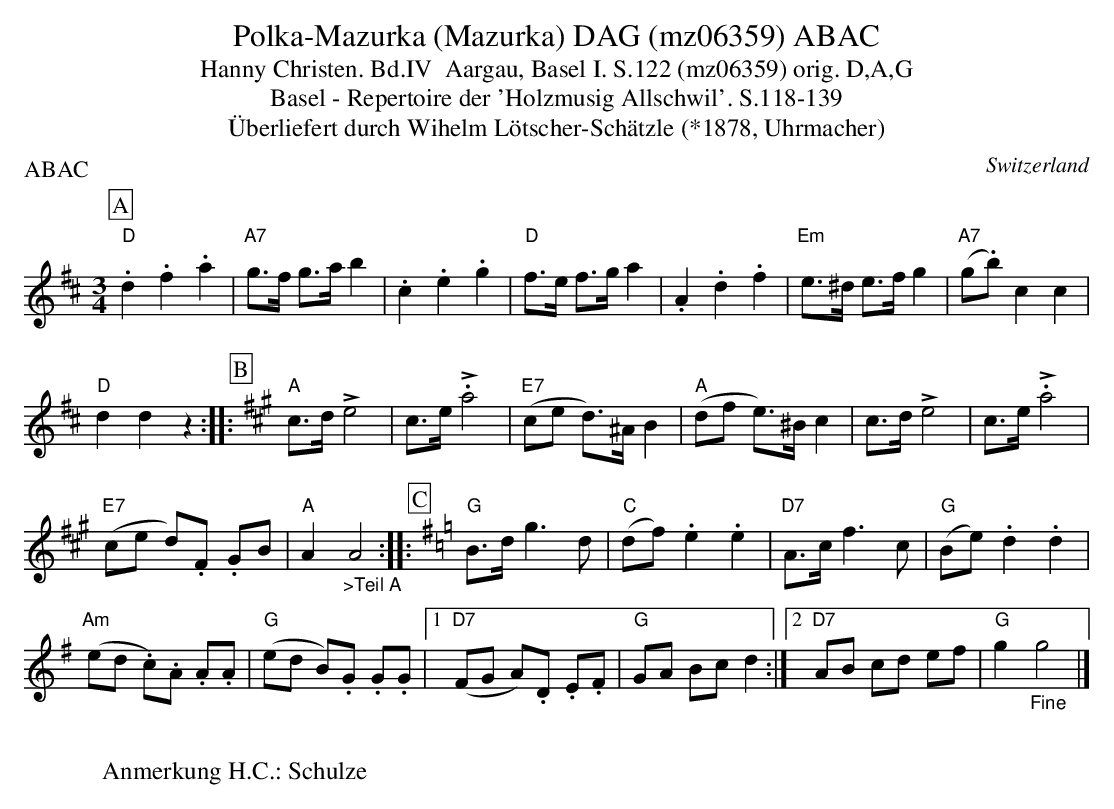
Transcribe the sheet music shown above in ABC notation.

X:1
T:Polka-Mazurka (Mazurka) DAG (mz06359) ABAC
T:Hanny Christen. Bd.IV  Aargau, Basel I. S.122 (mz06359) orig. D,A,G
T: Basel - Repertoire der 'Holzmusig Allschwil'. S.118-139
T:Überliefert durch Wihelm Lötscher-Schätzle (*1878, Uhrmacher)
P:ABAC
M:3/4
L:1/8
O:Switzerland
K:D major
[P:A] "D".d2.f2.a2 | "A7"g>f g>ab2 | .c2.e2.g2 | "D"f>e f>ga2 | .A2.d2.f2 | "Em"e>^d e>fg2 | ("A7"g.b)c2c2 |
"D"d2d2z2 :: [P:B] [K:A] "A"c>d!>!e4 | c>e.!>!a4 | ("E7"ce d>)^AB2 | ("A"df e>)^Bc2 | c>d!>!e4 | c>e.!>!a4 |
("E7"ce d).F .GB | "A"A2"_>Teil A"A4 :: [P:C] [K:G] "G"B>d g3d | ("C"df).e2.e2 | "D7"A>cf3c | ("G"Be) .d2.d2 |
("Am"ed .c).A .A.A | ("G"ed B).G .G.G |1 ("D7"FG A).D .E.F | "G"GA Bcd2 :|2 "D7"AB cd ef | "G"g2"_Fine"g4 |]
W:
W:Anmerkung H.C.: Schulze
